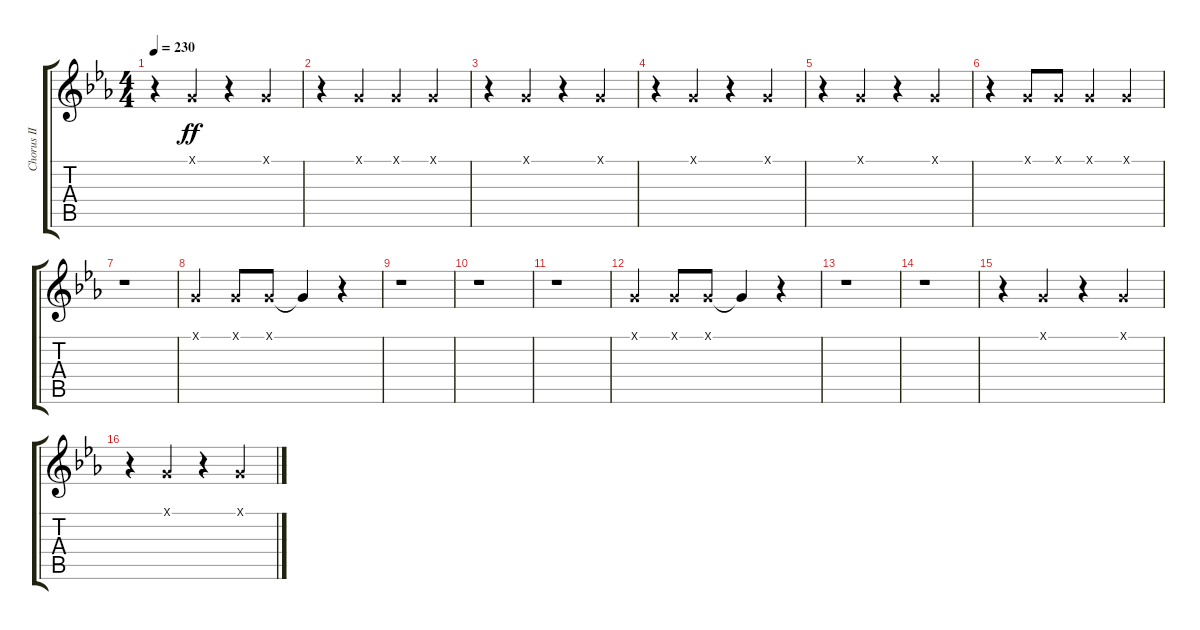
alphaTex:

\track ("Chorus II" "Chorus II") {instrument voiceoohs}
\staff {score tabs}
\tuning (E4 B3 G3 D3 A2 E2) {hide}
\ts (4 4)
\tempo 230
\clef g2
\ks eb
r.4{dy ff} 3.1{x}.4 r.4 3.1{x}.4 |
r.4 3.1{x}.4 3.1{x}.4 3.1{x}.4 |
r.4 3.1{x}.4 r.4 3.1{x}.4 |
r.4 3.1{x}.4 r.4 3.1{x}.4 |
r.4 3.1{x}.4 r.4 3.1{x}.4 |
r.4 3.1{x}.8 3.1{x}.8 3.1{x}.4 3.1{x}.4 |
r.1 |
3.1{x}.4 3.1{x}.8 3.1{x}.8 3.1{t}.4 r.4 |
r.1 |
r.1 |
r.1 |
3.1{x}.4 3.1{x}.8 3.1{x}.8 3.1{t}.4 r.4 |
r.1 |
r.1 |
r.4 3.1{x}.4 r.4 3.1{x}.4 |
r.4 3.1{x}.4 r.4 3.1{x}.4
